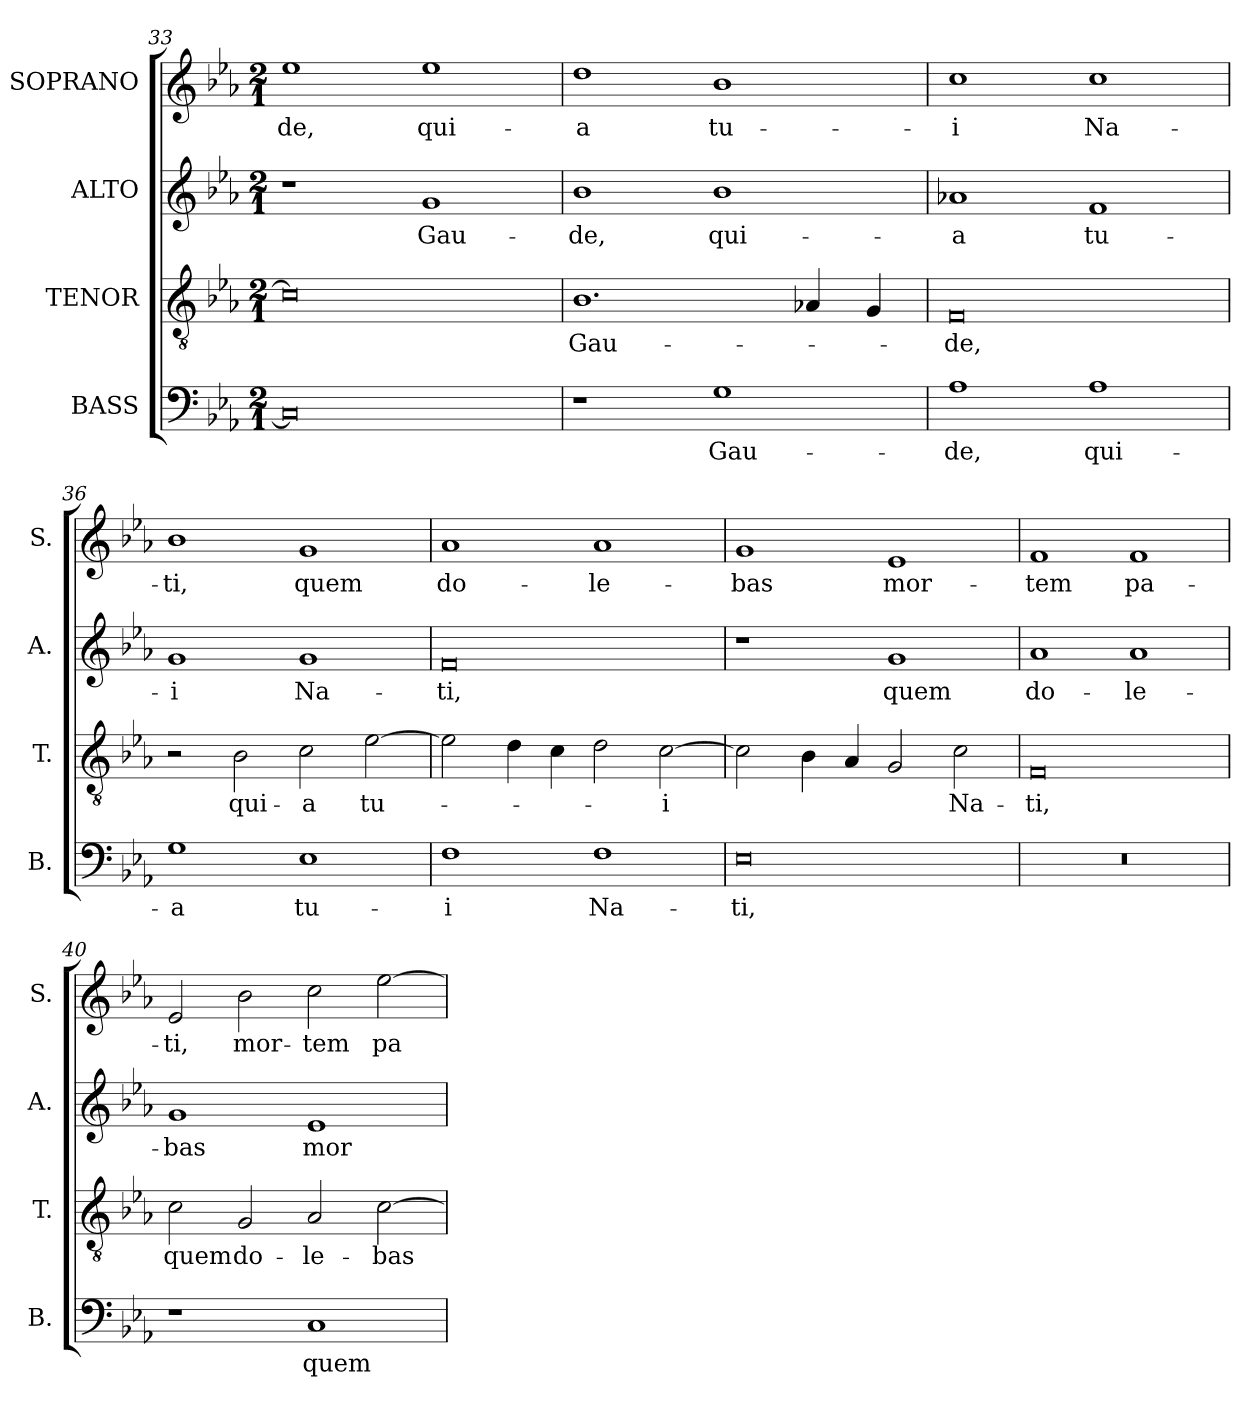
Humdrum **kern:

**kern	**text	**kern	**text	**kern	**text	**kern	**text
*part4	*part4	*part3	*part3	*part2	*part2	*part1	*part1
*staff4	*staff4	*staff3	*staff3	*staff2	*staff2	*staff1	*staff1
*I"BASS	*	*I"TENOR	*	*I"ALTO	*	*I"SOPRANO	*
*I'B.	*	*I'T.	*	*I'A.	*	*I'S.	*
*clefF4	*	*clefGv2	*	*clefG2	*	*clefG2	*
*	*	*ITrd7c12	*	*	*	*	*
*k[b-e-a-]	*	*k[b-e-a-]	*	*k[b-e-a-]	*	*k[b-e-a-]	*
*E-:	*	*E-:	*	*E-:	*	*E-:	*
*M2/1	*	*M2/1	*	*M2/1	*	*M2/1	*
=33	=33	=33	=33	=33	=33	=33	=33
!	!	!	!	!	!	!	!LO:LY:b:color=#000000
0Ci]	.	0Ci]	.	1r	.	1ee-i	-de,
!	!	!	!	!	!LO:LY:b:color=#000000	!	!
!	!	!	!	!	!	!	!LO:LY:b:color=#000000
.	.	.	.	1gi	Gau-	1ee-i	qui-
!!LO:PB:g=z
=34	=34	=34	=34	=34	=34	=34	=34
!	!	!	!LO:LY:b:color=#000000	!	!	!	!
!	!	!	!	!	!LO:LY:b:color=#000000	!	!
!	!	!	!	!	!	!	!LO:LY:b:color=#000000
1r	.	1.BB-i	Gau-	1b-i	-de,	1ddi	-a
!	!LO:LY:b:color=#000000	!	!	!	!	!	!
!	!	!	!	!	!LO:LY:b:color=#000000	!	!
!	!	!	!	!	!	!	!LO:LY:b:color=#000000
1Gi	Gau-	.	.	1b-i	qui-	1b-i	tu-
.	.	4AA-Xi/	.	.	.	.	.
.	.	4GGi/	.	.	.	.	.
=35	=35	=35	=35	=35	=35	=35	=35
!	!LO:LY:b:color=#000000	!	!	!	!	!	!
!	!	!	!LO:LY:b:color=#000000	!	!	!	!
!	!	!	!	!	!LO:LY:b:color=#000000	!	!
!	!	!	!	!	!	!	!LO:LY:b:color=#000000
1A-i	-de,	0FFi	-de,	1a-Xi	-a	1cci	-i
!	!LO:LY:b:color=#000000	!	!	!	!	!	!
!	!	!	!	!	!LO:LY:b:color=#000000	!	!
!	!	!	!	!	!	!	!LO:LY:b:color=#000000
1A-i	qui-	.	.	1fi	tu-	1cci	Na-
=36	=36	=36	=36	=36	=36	=36	=36
!	!LO:LY:b:color=#000000	!	!	!	!	!	!
!	!	!	!	!	!LO:LY:b:color=#000000	!	!
!	!	!	!	!	!	!	!LO:LY:b:color=#000000
1Gi	-a	2r	.	1gi	-i	1b-i	-ti,
!	!	!	!LO:LY:b:color=#000000	!	!	!	!
.	.	2BB-i\	qui-	.	.	.	.
!	!LO:LY:b:color=#000000	!	!	!	!	!	!
!	!	!	!LO:LY:b:color=#000000	!	!	!	!
!	!	!	!	!	!LO:LY:b:color=#000000	!	!
!	!	!	!	!	!	!	!LO:LY:b:color=#000000
1E-i	tu-	2Ci\	-a	1gi	Na-	1gi	quem
!	!	!	!LO:LY:b:color=#000000	!	!	!	!
.	.	[2E-i\	tu-	.	.	.	.
=37	=37	=37	=37	=37	=37	=37	=37
!	!LO:LY:b:color=#000000	!	!	!	!	!	!
!	!	!	!	!	!LO:LY:b:color=#000000	!	!
!	!	!	!	!	!	!	!LO:LY:b:color=#000000
1Fi	-i	2E-i\]	.	0fi	-ti,	1a-i	do-
.	.	4Di\	.	.	.	.	.
.	.	4Ci\	.	.	.	.	.
!	!LO:LY:b:color=#000000	!	!	!	!	!	!
!	!	!	!	!	!	!	!LO:LY:b:color=#000000
1Fi	Na-	2Di\	.	.	.	1a-i	-le-
!	!	!	!LO:LY:b:color=#000000	!	!	!	!
.	.	[2Ci\	-i	.	.	.	.
=38	=38	=38	=38	=38	=38	=38	=38
!	!LO:LY:b:color=#000000	!	!	!	!	!	!
!	!	!	!	!	!	!	!LO:LY:b:color=#000000
0E-i	-ti,	2Ci\]	.	1r	.	1gi	-bas
.	.	4BB-i\	.	.	.	.	.
.	.	4AA-i/	.	.	.	.	.
!	!	!	!	!	!LO:LY:b:color=#000000	!	!
!	!	!	!	!	!	!	!LO:LY:b:color=#000000
.	.	2GGi/	.	1gi	quem	1e-i	mor-
!	!	!	!LO:LY:b:color=#000000	!	!	!	!
.	.	2Ci\	Na-	.	.	.	.
=39	=39	=39	=39	=39	=39	=39	=39
!LO:N:vis=1	!	!	!	!	!	!	!
!	!	!	!LO:LY:b:color=#000000	!	!	!	!
!	!	!	!	!	!LO:LY:b:color=#000000	!	!
!	!	!	!	!	!	!	!LO:LY:b:color=#000000
0r	.	0FFi	-ti,	1a-i	do-	1fi	-tem
!	!	!	!	!	!LO:LY:b:color=#000000	!	!
!	!	!	!	!	!	!	!LO:LY:b:color=#000000
.	.	.	.	1a-i	-le-	1fi	pa-
=40	=40	=40	=40	=40	=40	=40	=40
!	!	!	!LO:LY:b:color=#000000	!	!	!	!
!	!	!	!	!	!LO:LY:b:color=#000000	!	!
!	!	!	!	!	!	!	!LO:LY:b:color=#000000
1r	.	2Ci\	quem	1gi	-bas	2e-i/	-ti,
!	!	!	!LO:LY:b:color=#000000	!	!	!	!
!	!	!	!	!	!	!	!LO:LY:b:color=#000000
.	.	2GGi/	do-	.	.	2b-i\	mor-
!	!LO:LY:b:color=#000000	!	!	!	!	!	!
!	!	!	!LO:LY:b:color=#000000	!	!	!	!
!	!	!	!	!	!LO:LY:b:color=#000000	!	!
!	!	!	!	!	!	!	!LO:LY:b:color=#000000
1Ci	quem	2AA-i/	-le-	1e-i	mor-	2cci\	-tem
!	!	!	!LO:LY:b:color=#000000	!	!	!	!
!	!	!	!	!	!	!	!LO:LY:b:color=#000000
.	.	[2Ci\	-bas	.	.	[2ee-i\	pa-
=	=	=	=	=	=	=	=
*-	*-	*-	*-	*-	*-	*-	*-
